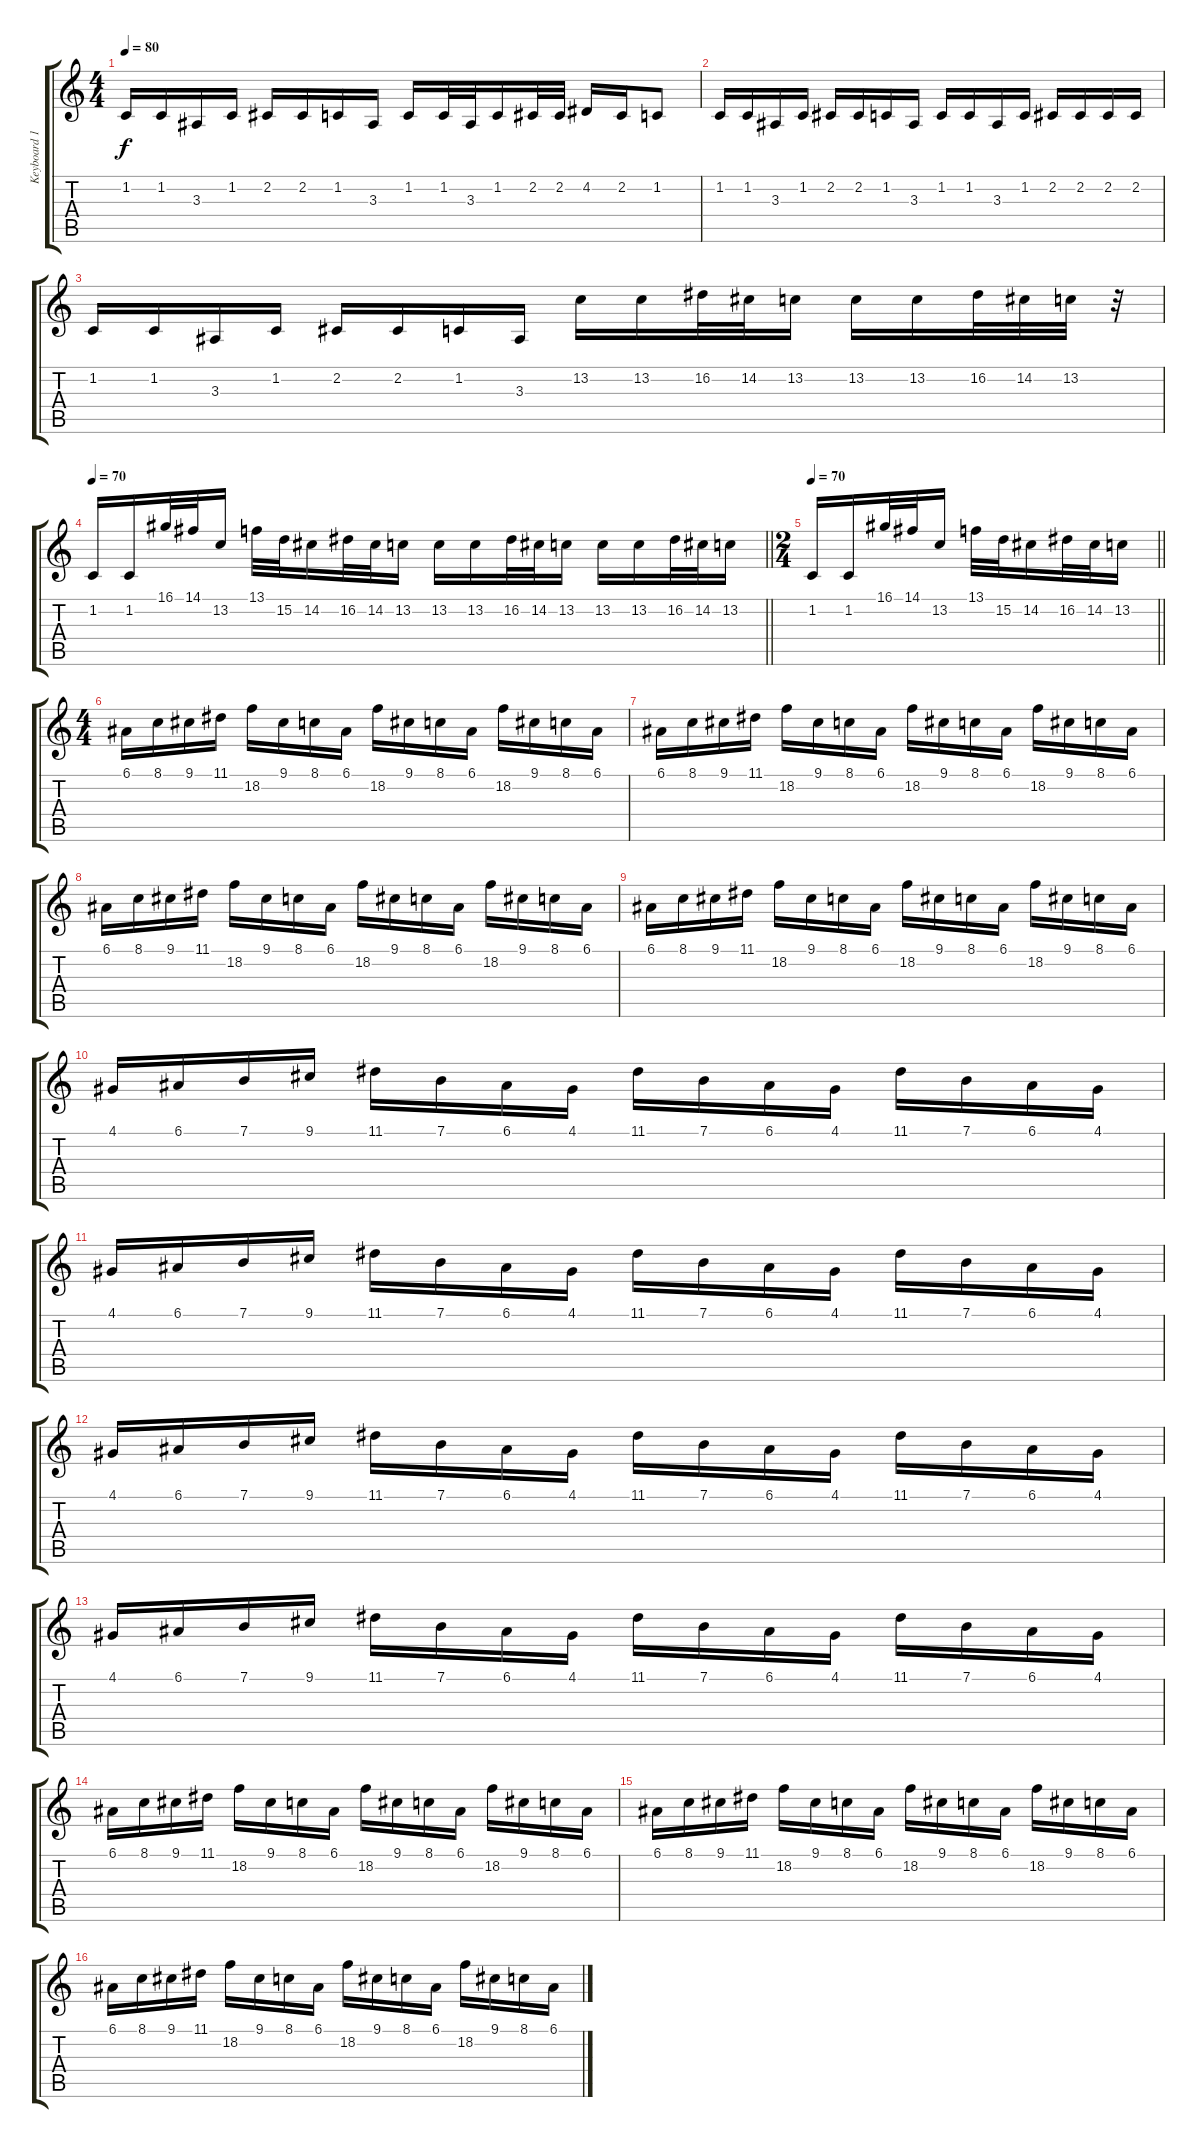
\track ("Keyboard 1" "Keyboard 1") {instrument stringensemble1}
\staff {score tabs}
\tuning (E4 B3 G3 D3 A2 E2) {hide}
\ts (4 4)
\tempo 80
\clef g2
\ks c
1.2.16{dy f} 1.2.16 3.3.16 1.2.16 2.2.16 2.2.16 1.2.16 3.3.16 1.2.16 1.2.32 3.3.32 1.2.16 2.2.32 2.2.32 4.2.16 2.2.16 1.2.8 |
1.2.16 1.2.16 3.3.16 1.2.16 2.2.16 2.2.16 1.2.16 3.3.16 1.2.16 1.2.16 3.3.16 1.2.16 2.2.16 2.2.16 2.2.16 2.2.16 |
1.2.16 1.2.16 3.3.16 1.2.16 2.2.16 2.2.16 1.2.16 3.3.16 13.2.16 13.2.16 16.2.32{beam merge} 14.2.32{beam merge} 13.2.16 13.2.16{beam merge} 13.2.16 16.2.32{beam merge} 14.2.32{beam merge} 13.2.32 r.32 |
\tempo 70
\barLineRight lightlight
1.2.16 1.2.16 16.1.32 14.1.32 13.2.16 13.1.32 15.2.32 14.2.16 16.2.32 14.2.32 13.2.16 13.2.16 13.2.16 16.2.32 14.2.32 13.2.16 13.2.16 13.2.16 16.2.32 14.2.32 13.2.16 |
\ts (2 4)
\tempo 70
\barLineRight lightlight
1.2.16 1.2.16 16.1.32 14.1.32 13.2.16 13.1.32 15.2.32 14.2.16 16.2.32 14.2.32 13.2.16 |
\ts (4 4)
6.1.16 8.1.16 9.1.16 11.1.16 18.2.16 9.1.16 8.1.16 6.1.16 18.2.16 9.1.16 8.1.16 6.1.16 18.2.16 9.1.16 8.1.16 6.1.16 |
6.1.16 8.1.16 9.1.16 11.1.16 18.2.16 9.1.16 8.1.16 6.1.16 18.2.16 9.1.16 8.1.16 6.1.16 18.2.16 9.1.16 8.1.16 6.1.16 |
6.1.16 8.1.16 9.1.16 11.1.16 18.2.16 9.1.16 8.1.16 6.1.16 18.2.16 9.1.16 8.1.16 6.1.16 18.2.16 9.1.16 8.1.16 6.1.16 |
6.1.16 8.1.16 9.1.16 11.1.16 18.2.16 9.1.16 8.1.16 6.1.16 18.2.16 9.1.16 8.1.16 6.1.16 18.2.16 9.1.16 8.1.16 6.1.16 |
4.1.16 6.1.16 7.1.16 9.1.16 11.1.16 7.1.16 6.1.16 4.1.16 11.1.16 7.1.16 6.1.16 4.1.16 11.1.16 7.1.16 6.1.16 4.1.16 |
4.1.16 6.1.16 7.1.16 9.1.16 11.1.16 7.1.16 6.1.16 4.1.16 11.1.16 7.1.16 6.1.16 4.1.16 11.1.16 7.1.16 6.1.16 4.1.16 |
4.1.16 6.1.16 7.1.16 9.1.16 11.1.16 7.1.16 6.1.16 4.1.16 11.1.16 7.1.16 6.1.16 4.1.16 11.1.16 7.1.16 6.1.16 4.1.16 |
4.1.16 6.1.16 7.1.16 9.1.16 11.1.16 7.1.16 6.1.16 4.1.16 11.1.16 7.1.16 6.1.16 4.1.16 11.1.16 7.1.16 6.1.16 4.1.16 |
6.1.16 8.1.16 9.1.16 11.1.16 18.2.16 9.1.16 8.1.16 6.1.16 18.2.16 9.1.16 8.1.16 6.1.16 18.2.16 9.1.16 8.1.16 6.1.16 |
6.1.16 8.1.16 9.1.16 11.1.16 18.2.16 9.1.16 8.1.16 6.1.16 18.2.16 9.1.16 8.1.16 6.1.16 18.2.16 9.1.16 8.1.16 6.1.16 |
6.1.16 8.1.16 9.1.16 11.1.16 18.2.16 9.1.16 8.1.16 6.1.16 18.2.16 9.1.16 8.1.16 6.1.16 18.2.16 9.1.16 8.1.16 6.1.16
